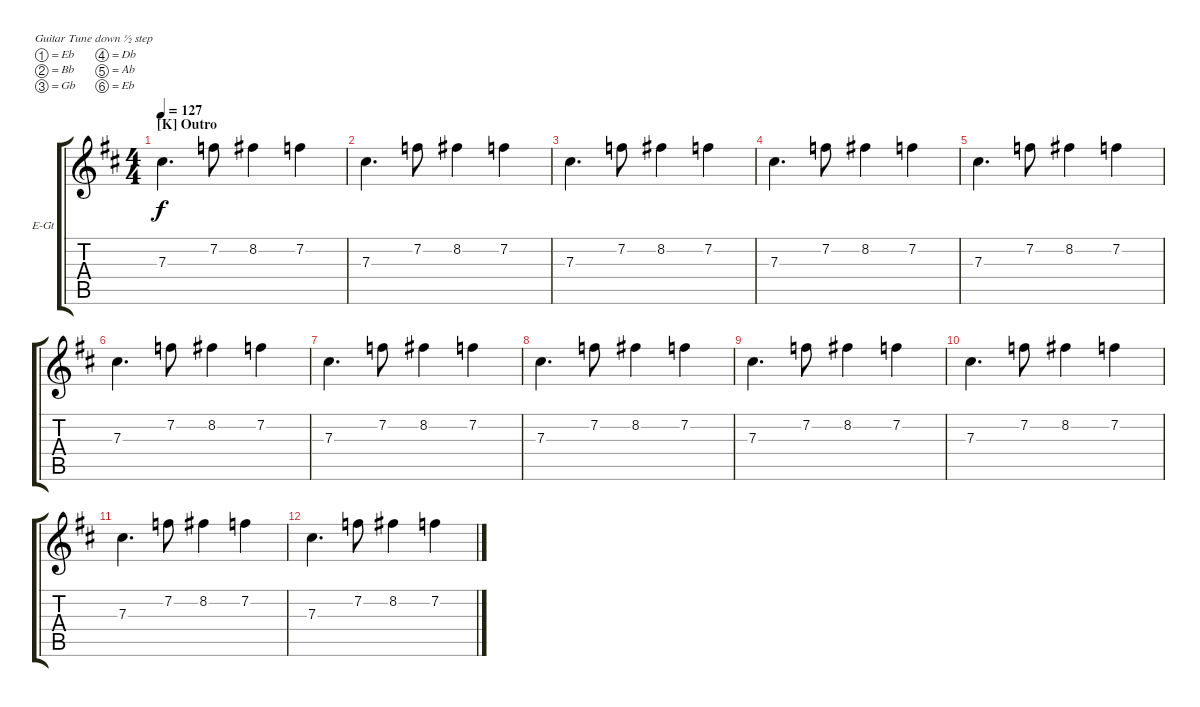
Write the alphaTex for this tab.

\bracketExtendMode groupsimilarinstruments
\firstSystemTrackNameOrientation horizontal
\otherSystemsTrackNameOrientation horizontal
\track ("Guitar 1" "E-Gt") {instrument distortionguitar}
\staff {score tabs}
\tuning (Eb4 Bb3 Gb3 Db3 Ab2 Eb2)
\ts (4 4)
\section ("K" "Outro")
\tempo 127
\clef g2
\scale
1.06305
\ks d
7.3.4{d dy f} 7.2.8 8.2.4 7.2.4 |
\scale
0.936948 7.3.4{d} 7.2.8 8.2.4 7.2.4 |
\scale
1.06305 7.3.4{d} 7.2.8 8.2.4 7.2.4 |
\scale
0.936948 7.3.4{d} 7.2.8 8.2.4 7.2.4 |
\scale
1.06305 7.3.4{d} 7.2.8 8.2.4 7.2.4 |
\scale
0.936948 7.3.4{d} 7.2.8 8.2.4 7.2.4 |
\scale
1.06305 7.3.4{d} 7.2.8 8.2.4 7.2.4 |
\scale
0.936948 7.3.4{d} 7.2.8 8.2.4 7.2.4 |
\scale
1.06305 7.3.4{d} 7.2.8 8.2.4 7.2.4 |
\scale
0.936948 7.3.4{d} 7.2.8 8.2.4 7.2.4 |
\scale
1.06305 7.3.4{d} 7.2.8 8.2.4 7.2.4 |
\scale
0.936948 7.3.4{d} 7.2.8 8.2.4 7.2.4
